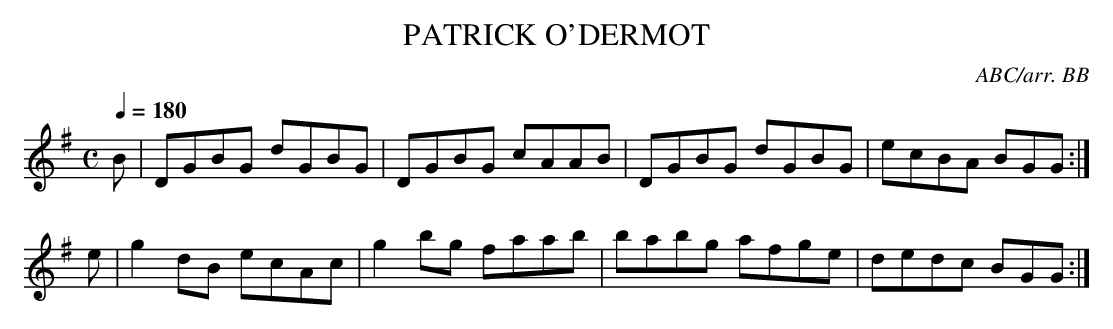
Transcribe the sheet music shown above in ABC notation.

X:1
T:PATRICK O'DERMOT
C:ABC/arr. BB
Maybe not unique but nice nonetheless.
Q:1/4=180
L:1/8
M:C
K:G
B|DGBG dGBG|DGBG cAAB|DGBG dGBG|ecBA BGG :|
e|g2dB ecAc|g2bg faab|babg afge|dedc BGG :|
